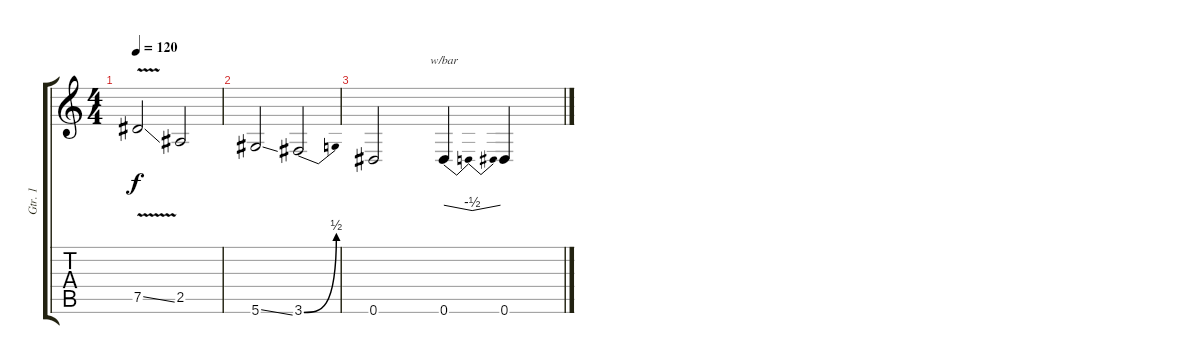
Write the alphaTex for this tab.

\track ("Gtr. 1" "Gtr. 1") {instrument overdrivenguitar}
\staff {score tabs}
\tuning (Eb4 Bb3 Gb3 Db3 Ab2 Eb2) {hide}
\ts (4 4)
\tempo 120
\clef g2
\ks c
7.5{v ss}.2{dy f} 2.5.2 |
5.6{ss}.2 3.6{be (bend 0 0 60 2)}.2 |
0.6.2 0.6.4{tbe (dip default 0 0 30 -2 60 0)} 0.6.4
